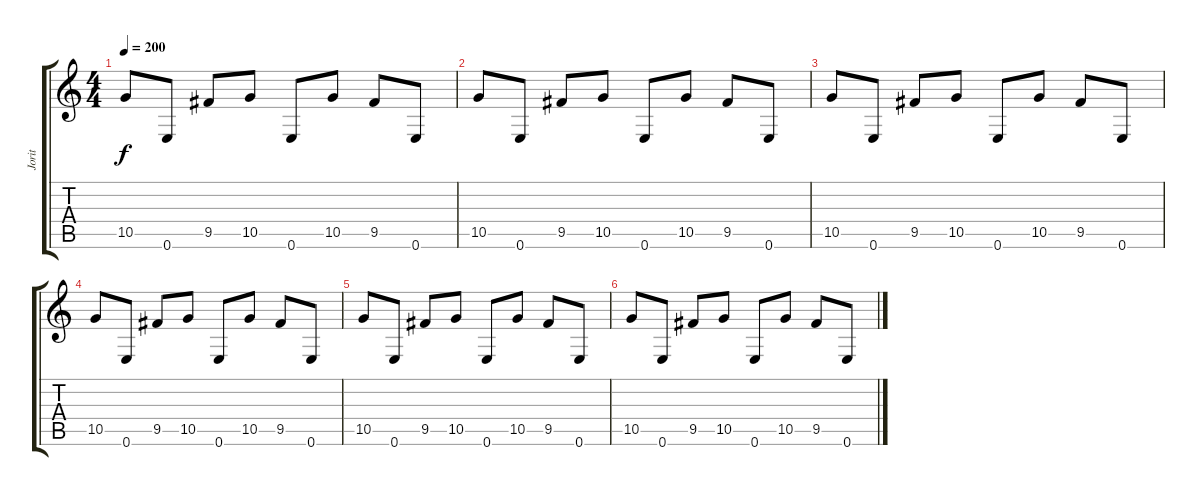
\track ("Jorit" "Jorit") {instrument distortionguitar}
\staff {score tabs}
\tuning (E4 B3 G3 D3 A2 E2) {hide}
\ts (4 4)
\tempo 200
\clef g2
\ks c
10.5.8{dy f} 0.6.8 9.5.8 10.5.8 0.6.8 10.5.8 9.5.8 0.6.8 |
10.5.8 0.6.8 9.5.8 10.5.8 0.6.8 10.5.8 9.5.8 0.6.8 |
10.5.8 0.6.8 9.5.8 10.5.8 0.6.8 10.5.8 9.5.8 0.6.8 |
10.5.8 0.6.8 9.5.8 10.5.8 0.6.8 10.5.8 9.5.8 0.6.8 |
10.5.8 0.6.8 9.5.8 10.5.8 0.6.8 10.5.8 9.5.8 0.6.8 |
10.5.8 0.6.8 9.5.8 10.5.8 0.6.8 10.5.8 9.5.8 0.6.8
